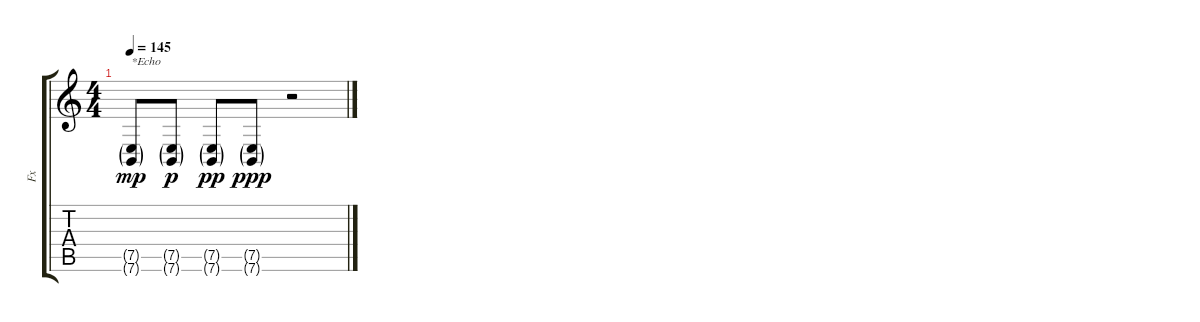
\track ("Fx" "Fx") {instrument guitarfretnoise}
\staff {score tabs}
\tuning (E4 B3 G3 D3 A2 E2) {hide}
\ts (4 4)
\tempo 145
\clef g2
\ks c
(7.5{g} 7.6{g}).8{txt "*Echo" dy mp} (7.5{g} 7.6{g}).8{dy p} (7.5{g} 7.6{g}).8{dy pp} (7.5{g} 7.6{g}).8{dy ppp} r.2
